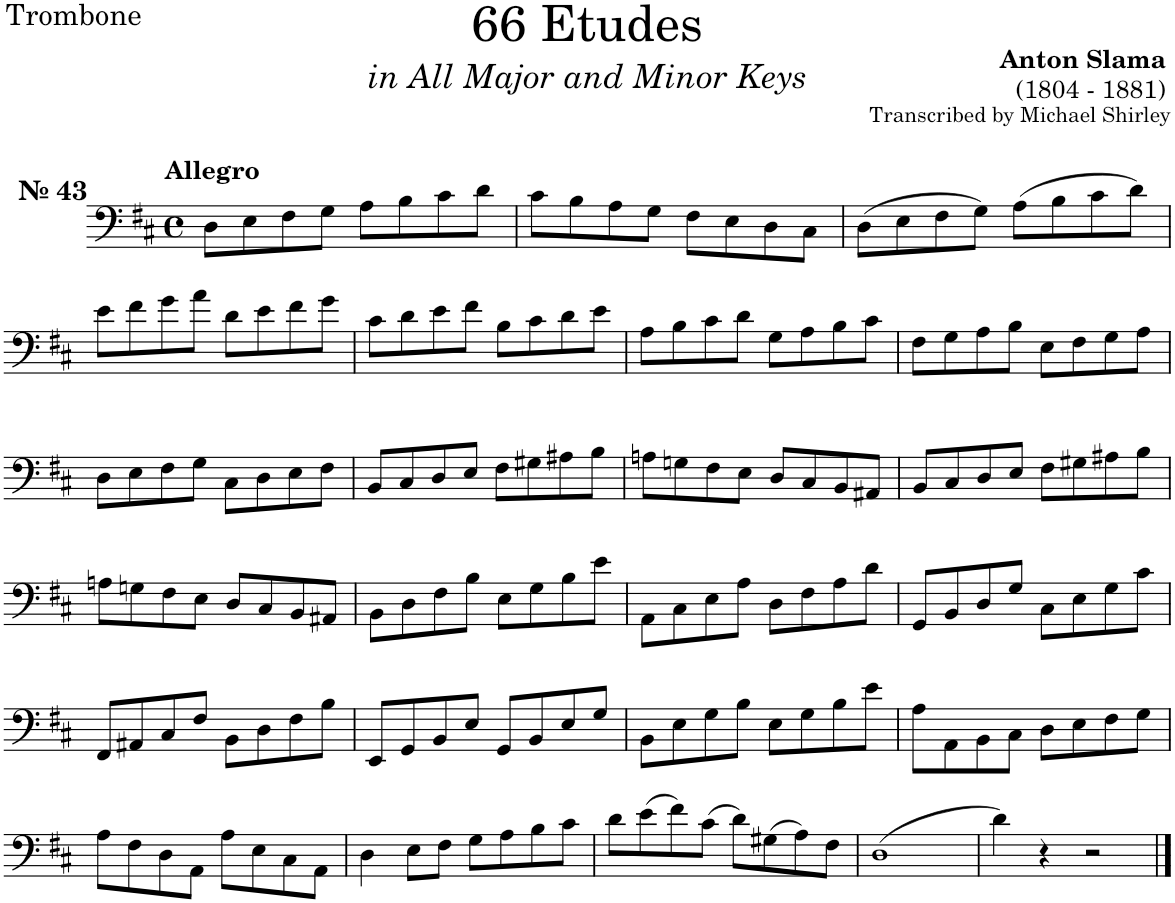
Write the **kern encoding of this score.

**kern
*part1
*staff1
*I"Trombone
*I'Tbn.
*clefF4
*k[f#c#]
*M4/4
*met(c)
=1
!LO:TX:a:B:t=№ 43
!LO:TX:a:B:t=Allegro
8D\L
8E\
8F#\
8G\J
8A\L
8B\
8c#\
8d\J
=2
8c#\L
8B\
8A\
8G\J
8F#\L
8E\
8D\
8C#\J
=3
(>8D\L
8E\
8F#\
8G\J)
(>8A\L
8B\
8c#\
8d\J)
!!LO:LB:g=z
=4
8e\L
8f#\
8g\
8a\J
8d\L
8e\
8f#\
8g\J
=5
8c#\L
8d\
8e\
8f#\J
8B\L
8c#\
8d\
8e\J
=6
8A\L
8B\
8c#\
8d\J
8G\L
8A\
8B\
8c#\J
=7
8F#\L
8G\
8A\
8B\J
8E\L
8F#\
8G\
8A\J
!!LO:LB:g=z
=8
8D\L
8E\
8F#\
8G\J
8C#\L
8D\
8E\
8F#\J
=9
8BB/L
8C#/
8D/
8E/J
8F#\L
8G#X\
8A#X\
8B\J
=10
8An\L
8Gn\
8F#\
8E\J
8D/L
8C#/
8BB/
8AA#X/J
=11
8BB/L
8C#/
8D/
8E/J
8F#\L
8G#X\
8A#X\
8B\J
!!LO:LB:g=z
=12
8An\L
8Gn\
8F#\
8E\J
8D/L
8C#/
8BB/
8AA#X/J
=13
8BB\L
8D\
8F#\
8B\J
8E\L
8G\
8B\
8e\J
=14
8AA\L
8C#\
8E\
8A\J
8D\L
8F#\
8A\
8d\J
=15
8GG/L
8BB/
8D/
8G/J
8C#\L
8E\
8G\
8c#\J
!!LO:LB:g=z
=16
8FF#/L
8AA#X/
8C#/
8F#/J
8BB\L
8D\
8F#\
8B\J
=17
8EE/L
8GG/
8BB/
8E/J
8GG/L
8BB/
8E/
8G/J
=18
8BB\L
8E\
8G\
8B\J
8E\L
8G\
8B\
8e\J
=19
8A\L
8AA\
8BB\
8C#\J
8D\L
8E\
8F#\
8G\J
!!LO:LB:g=z
=20
8A\L
8F#\
8D\
8AA\J
8A\L
8E\
8C#\
8AA\J
=21
4D\
8E\L
8F#\J
8G\L
8A\
8B\
8c#\J
=22
8d\L
(>8e\
8f#\)
(>8c#\J
8d\L)
(>8G#X\
8A\)
8F#\J
=23
(>1D
=24
4d\)
4r
2r
==
*-
